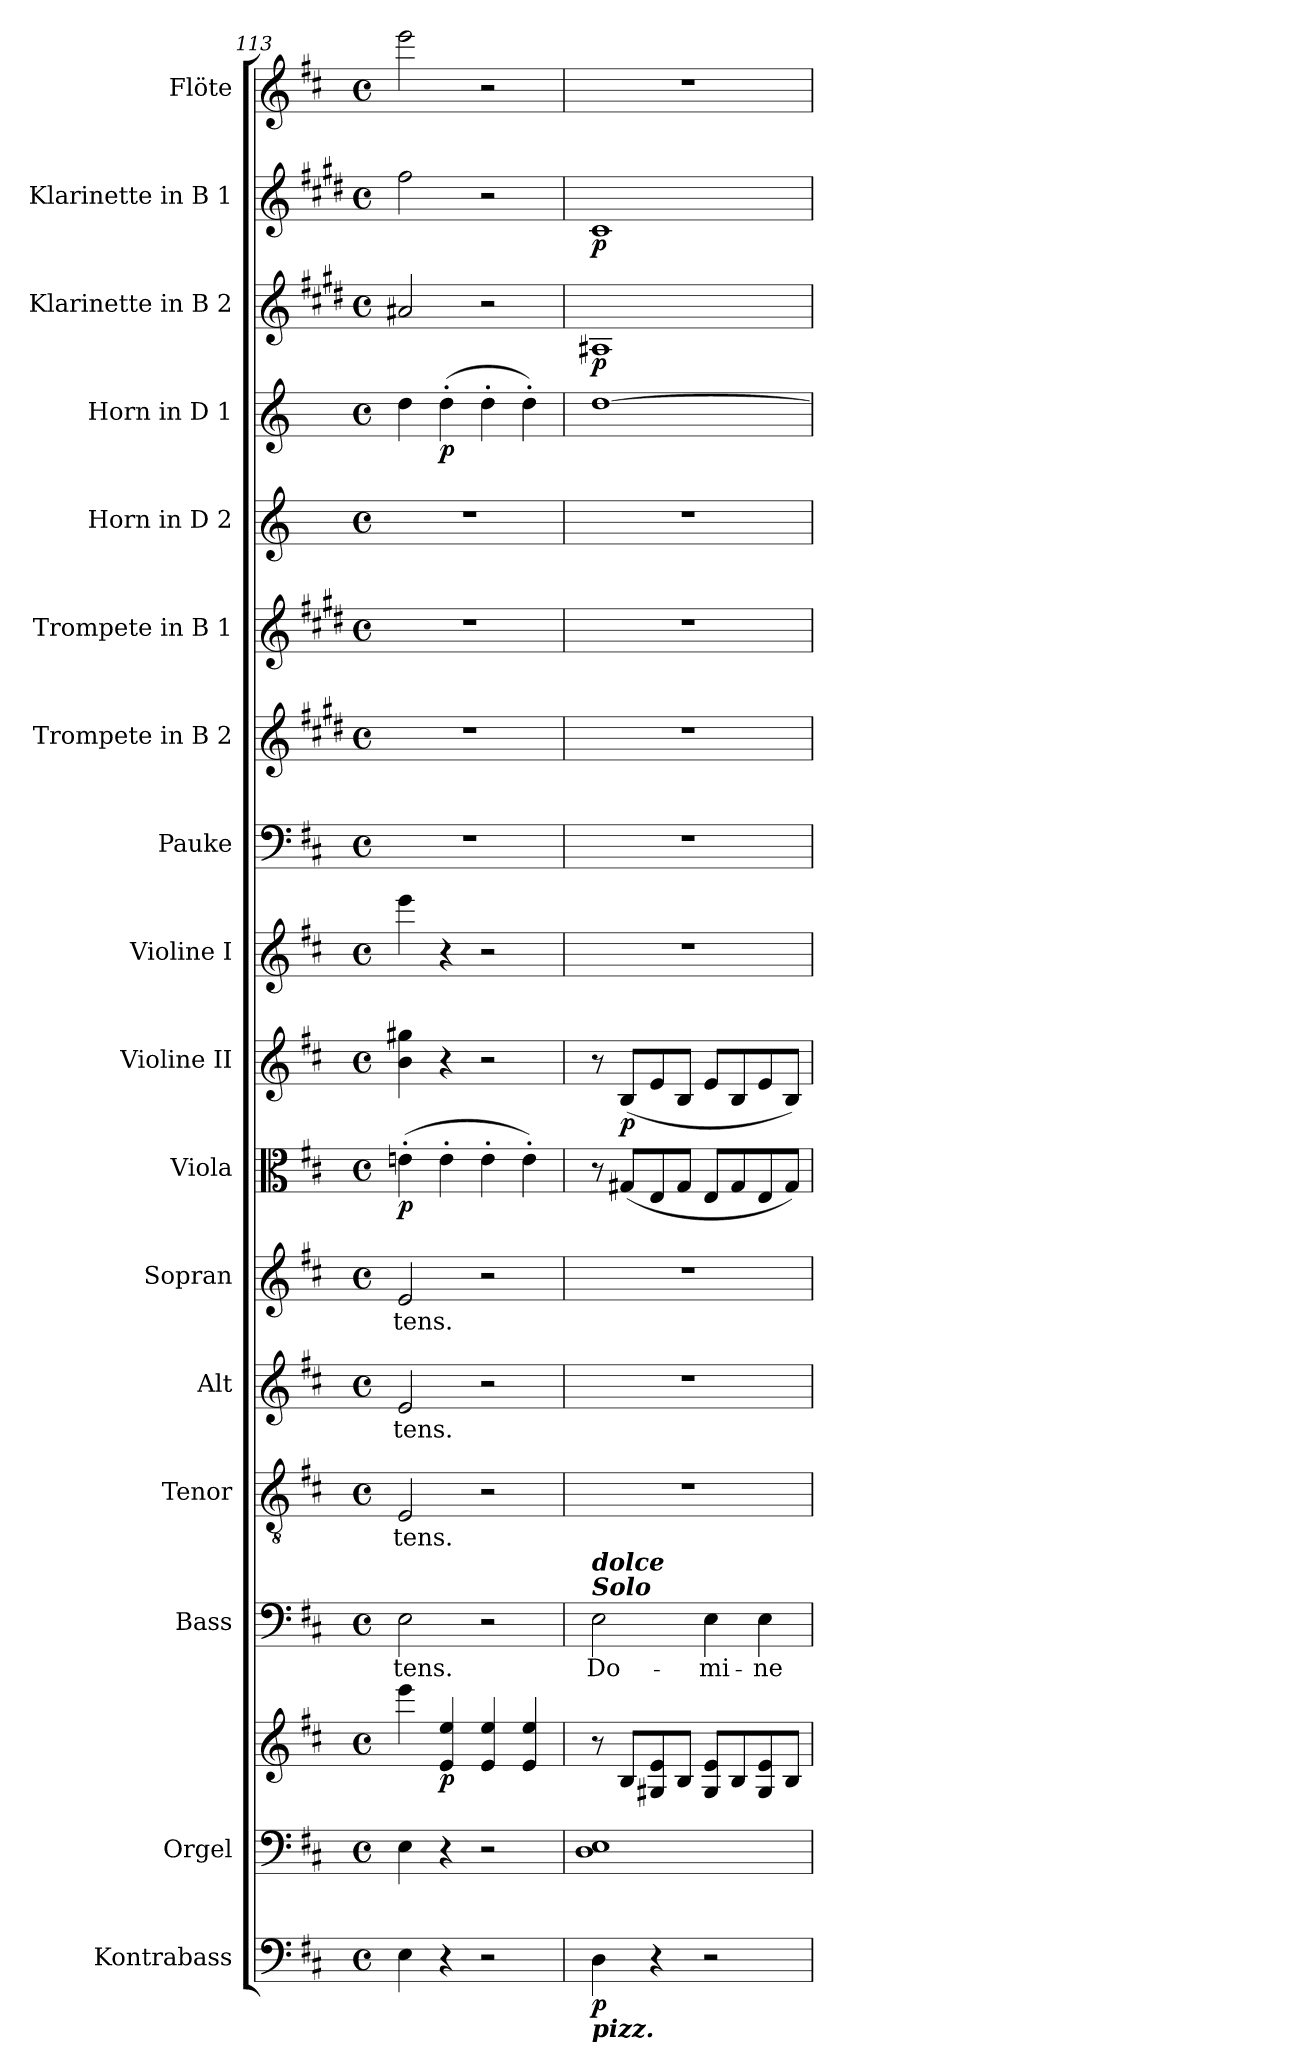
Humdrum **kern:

**kern	**dynam	**kern	**kern	**dynam	**kern	**text	**kern	**text	**kern	**text	**kern	**text	**kern	**dynam	**kern	**dynam	**kern	**kern	**kern	**kern	**kern	**kern	**dynam	**kern	**dynam	**kern	**dynam	**kern
*part17	*part17	*part16	*part16	*part16	*part15	*part15	*part14	*part14	*part13	*part13	*part12	*part12	*part11	*part11	*part10	*part10	*part9	*part8	*part7	*part6	*part5	*part4	*part4	*part3	*part3	*part2	*part2	*part1
*staff18	*staff18	*staff17	*staff16	*staff16/17	*staff15	*staff15	*staff14	*staff14	*staff13	*staff13	*staff12	*staff12	*staff11	*staff11	*staff10	*staff10	*staff9	*staff8	*staff7	*staff6	*staff5	*staff4	*staff4	*staff3	*staff3	*staff2	*staff2	*staff1
*I"Kontrabass	*	*I"Orgel	*	*	*I"Bass	*	*I"Tenor	*	*I"Alt	*	*I"Sopran	*	*I"Viola	*	*I"Violine II	*	*I"Violine I	*I"Pauke	*I"Trompete in B 2	*I"Trompete in B 1	*I"Horn in D 2	*I"Horn in D 1	*	*I"Klarinette in B 2	*	*I"Klarinette in B 1	*	*I"Flöte
*I'Kb.	*	*I'Org.	*	*	*I'B	*	*I'T	*	*I'A	*	*I'S	*	*I'Vla.	*	*I'Vl. II	*	*I'Vl. I	*I'Pk.	*I'Trp. 2	*I'Trp. 1	*I'Hrn. 2	*I'Hrn. 1	*	*I'Kl. 2	*	*I'Kl. 1	*	*I'Fl.
!!LO:PB:g=z
*clefF4	*	*clefF4	*clefG2	*	*clefF4	*	*clefGv2	*	*clefG2	*	*clefG2	*	*clefC3	*	*clefG2	*	*clefG2	*clefF4	*clefG2	*clefG2	*clefG2	*clefG2	*	*clefG2	*	*clefG2	*	*clefG2
*ITrd7c12	*	*	*	*	*	*	*	*	*	*	*	*	*	*	*	*	*	*	*ITrd1c2	*ITrd1c2	*ITrd-1c-2	*ITrd-1c-2	*	*ITrd1c2	*	*ITrd1c2	*	*
*k[f#c#]	*	*k[f#c#]	*k[f#c#]	*	*k[f#c#]	*	*k[f#c#]	*	*k[f#c#]	*	*k[f#c#]	*	*k[f#c#]	*	*k[f#c#]	*	*k[f#c#]	*k[f#c#]	*k[f#c#]	*k[f#c#]	*k[f#c#]	*k[f#c#]	*	*k[f#c#]	*	*k[f#c#]	*	*k[f#c#]
*D:	*	*D:	*D:	*	*D:	*	*D:	*	*D:	*	*D:	*	*D:	*	*D:	*	*D:	*D:	*D:	*D:	*D:	*D:	*	*D:	*	*D:	*	*D:
*M4/4	*	*M4/4	*M4/4	*	*M4/4	*	*M4/4	*	*M4/4	*	*M4/4	*	*M4/4	*	*M4/4	*	*M4/4	*M4/4	*M4/4	*M4/4	*M4/4	*M4/4	*	*M4/4	*	*M4/4	*	*M4/4
*met(c)	*	*met(c)	*met(c)	*	*met(c)	*	*met(c)	*	*met(c)	*	*met(c)	*	*met(c)	*	*met(c)	*	*met(c)	*met(c)	*met(c)	*met(c)	*met(c)	*met(c)	*	*met(c)	*	*met(c)	*	*met(c)
=113	=113	=113	=113	=113	=113	=113	=113	=113	=113	=113	=113	=113	=113	=113	=113	=113	=113	=113	=113	=113	=113	=113	=113	=113	=113	=113	=113	=113
!	!	!	!	!	!	!LO:LY:b	!	!LO:LY:b	!	!LO:LY:b	!	!LO:LY:b	!	!LO:DY:b	!	!	!	!	!	!	!	!	!	!	!	!	!	!
4EE\	.	4E\	4eee\	.	2E\	-tens.	2E/	-tens.	2e/	-tens.	2e/	-tens.	(>4en'>\	p	4b\ 4gg#X\	.	4eee\	1r	1r	1r	1r	4ee\	.	2g#X/	.	2ee\	.	2eee\
!	!	!	!	!LO:DY:b	!	!	!	!	!	!	!	!	!	!	!	!	!	!	!	!	!	!	!LO:DY:b	!	!	!	!	!
4r	.	4r	4e/ 4ee/	p	.	.	.	.	.	.	.	.	4e'>\	.	4r	.	4r	.	.	.	.	(>4ee'>\	p	.	.	.	.	.
2r	.	2r	4e/ 4ee/	.	2r	.	2r	.	2r	.	2r	.	4e'>\	.	2r	.	2r	.	.	.	.	4ee'>\	.	2r	.	2r	.	2r
.	.	.	4e/ 4ee/	.	.	.	.	.	.	.	.	.	4e'>\)	.	.	.	.	.	.	.	.	4ee'>\)	.	.	.	.	.	.
=114	=114	=114	=114	=114	=114	=114	=114	=114	=114	=114	=114	=114	=114	=114	=114	=114	=114	=114	=114	=114	=114	=114	=114	=114	=114	=114	=114	=114
!	!	!	!	!	!LO:TX:a:Bi:t=Solo	!	!	!	!	!	!	!	!	!	!	!	!	!	!	!	!	!	!	!	!	!	!	!
!	!	!	!	!	!LO:TX:a:Bi:t=dolce	!	!	!	!	!	!	!	!	!	!	!	!	!	!	!	!	!	!	!	!	!	!	!
!LO:TX:b:Bi:t=pizz.	!	!	!	!	!	!	!	!	!	!	!	!	!	!	!	!	!	!	!	!	!	!	!	!	!	!	!	!
!	!LO:DY:b	!	!	!	!	!LO:LY:b	!	!	!	!	!	!	!	!	!	!	!	!	!	!	!	!	!	!	!LO:DY:b	!	!LO:DY:b	!
4DD\	p	1D 1E	8r	.	2E\	Do-	1r	.	1r	.	1r	.	8r	.	8r	.	1r	1r	1r	1r	1r	[1ee	.	1G#X	p	1B	p	1r
!	!	!	!	!	!	!	!	!	!	!	!	!	!	!	!	!LO:DY:b	!	!	!	!	!	!	!	!	!	!	!	!
.	.	.	8B/L	.	.	.	.	.	.	.	.	.	(<8G#X/L	.	(<8B/L	p	.	.	.	.	.	.	.	.	.	.	.	.
4r	.	.	8G#X/ 8e/	.	.	.	.	.	.	.	.	.	8E/	.	8e/	.	.	.	.	.	.	.	.	.	.	.	.	.
.	.	.	8B/J	.	.	.	.	.	.	.	.	.	8G#/J	.	8B/J	.	.	.	.	.	.	.	.	.	.	.	.	.
!	!	!	!	!	!	!LO:LY:b	!	!	!	!	!	!	!	!	!	!	!	!	!	!	!	!	!	!	!	!	!	!
2r	.	.	8G#/ 8e/L	.	4E\	-mi-	.	.	.	.	.	.	8E/L	.	8e/L	.	.	.	.	.	.	.	.	.	.	.	.	.
.	.	.	8B/	.	.	.	.	.	.	.	.	.	8G#/	.	8B/	.	.	.	.	.	.	.	.	.	.	.	.	.
!	!	!	!	!	!	!LO:LY:b	!	!	!	!	!	!	!	!	!	!	!	!	!	!	!	!	!	!	!	!	!	!
.	.	.	8G#/ 8e/	.	4E\	-ne	.	.	.	.	.	.	8E/	.	8e/	.	.	.	.	.	.	.	.	.	.	.	.	.
.	.	.	8B/J	.	.	.	.	.	.	.	.	.	8G#/J)	.	8B/J)	.	.	.	.	.	.	.	.	.	.	.	.	.
=	=	=	=	=	=	=	=	=	=	=	=	=	=	=	=	=	=	=	=	=	=	=	=	=	=	=	=	=
*-	*-	*-	*-	*-	*-	*-	*-	*-	*-	*-	*-	*-	*-	*-	*-	*-	*-	*-	*-	*-	*-	*-	*-	*-	*-	*-	*-	*-
